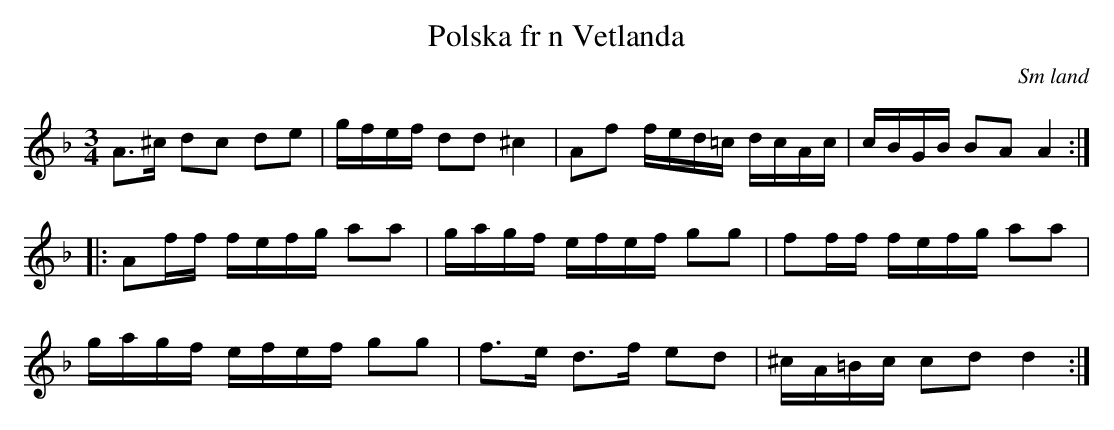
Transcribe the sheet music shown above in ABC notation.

X:1
T:Polska fr n Vetlanda
O:Sm land
M:3/4
L:1/16
K:Dm
A3^c d2c2 d2e2 | gfef d2d2 ^c4 | A2f2 fed=c dcAc | cBGB B2A2 A4 :|
|: A2ff fefg a2a2 | gagf efef g2g2 | f2ff fefg a2a2 |
gagf efef g2g2 | f3e d3f e2d2 | ^cA=Bc c2d2 d4 :|
